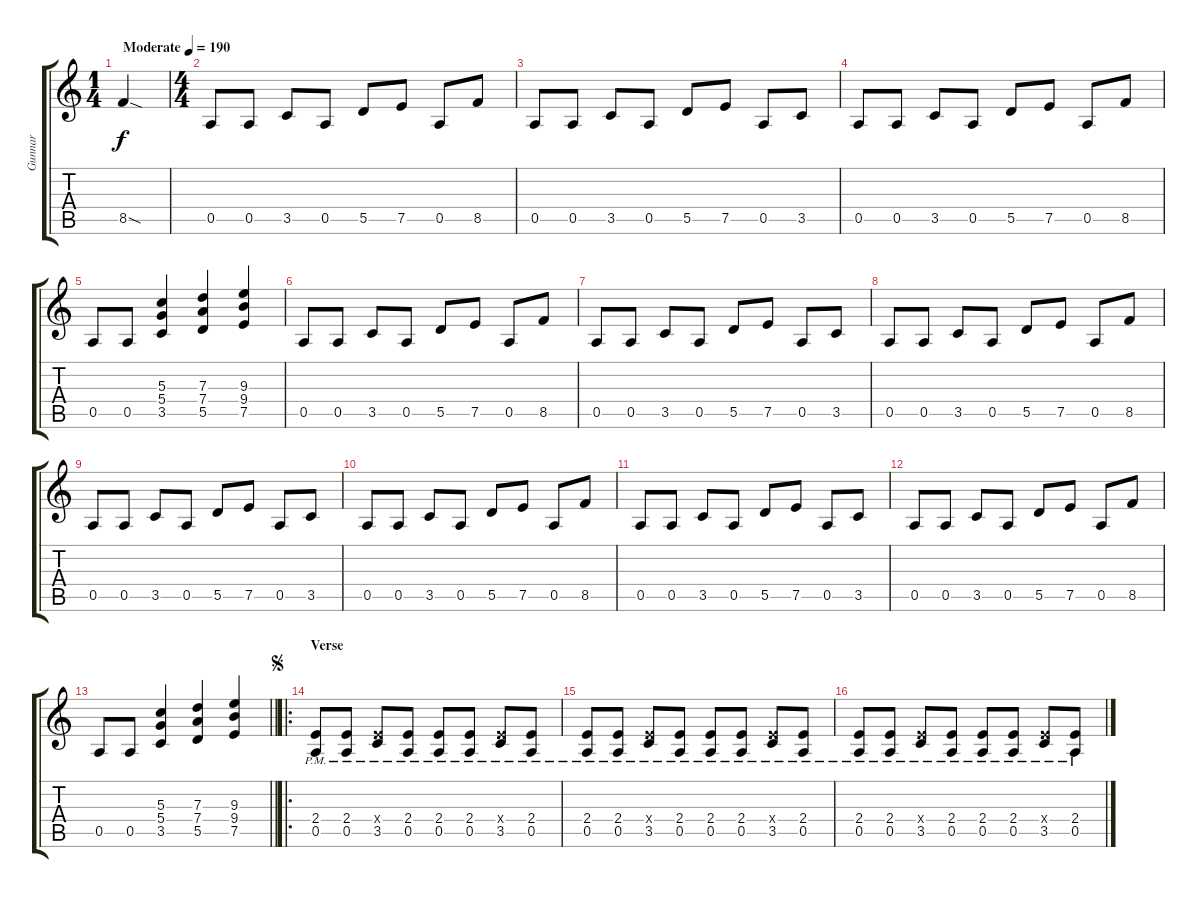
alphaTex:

\track ("Gunnar" "Gunnar") {instrument distortionguitar}
\staff {score tabs}
\tuning (E4 B3 G3 D3 A2 E2) {hide}
\ts (1 4)
\tempo (190 "Moderate")
\clef g2
\ks c
8.5{sod}.4{dy f instrument distortionguitar} |
\ts (4 4)
0.5.8 0.5.8 3.5.8 0.5.8 5.5.8 7.5.8 0.5.8 8.5.8 |
0.5.8 0.5.8 3.5.8 0.5.8 5.5.8 7.5.8 0.5.8 3.5.8 |
0.5.8 0.5.8 3.5.8 0.5.8 5.5.8 7.5.8 0.5.8 8.5.8 |
0.5.8 0.5.8 (5.3 5.4 3.5).4 (7.3 7.4 5.5).4 (9.3 9.4 7.5).4 |
0.5.8 0.5.8 3.5.8 0.5.8 5.5.8 7.5.8 0.5.8 8.5.8 |
0.5.8 0.5.8 3.5.8 0.5.8 5.5.8 7.5.8 0.5.8 3.5.8 |
0.5.8 0.5.8 3.5.8 0.5.8 5.5.8 7.5.8 0.5.8 8.5.8 |
0.5.8 0.5.8 3.5.8 0.5.8 5.5.8 7.5.8 0.5.8 3.5.8 |
0.5.8 0.5.8 3.5.8 0.5.8 5.5.8 7.5.8 0.5.8 8.5.8 |
0.5.8 0.5.8 3.5.8 0.5.8 5.5.8 7.5.8 0.5.8 3.5.8 |
0.5.8 0.5.8 3.5.8 0.5.8 5.5.8 7.5.8 0.5.8 8.5.8 |
\barLineRight lightlight
0.5.8 0.5.8 (5.3 5.4 3.5).4 (7.3 7.4 5.5).4 (9.3 9.4 7.5).4 |
\ro
\section ("" "Verse")
\jump segno
(2.4{pm} 0.5{pm}).8 (2.4{pm} 0.5{pm}).8 (2.4{x} 3.5{pm}).8 (2.4{pm} 0.5{pm}).8 (2.4{pm} 0.5{pm}).8 (2.4{pm} 0.5{pm}).8 (2.4{x} 3.5{pm}).8 (2.4{pm} 0.5{pm}).8 |
(2.4{pm} 0.5{pm}).8 (2.4{pm} 0.5{pm}).8 (2.4{x} 3.5{pm}).8 (2.4{pm} 0.5{pm}).8 (2.4{pm} 0.5{pm}).8 (2.4{pm} 0.5{pm}).8 (2.4{x} 3.5{pm}).8 (2.4{pm} 0.5{pm}).8 |
(2.4{pm} 0.5{pm}).8 (2.4{pm} 0.5{pm}).8 (2.4{x} 3.5{pm}).8 (2.4{pm} 0.5{pm}).8 (2.4{pm} 0.5{pm}).8 (2.4{pm} 0.5{pm}).8 (2.4{x} 3.5{pm}).8 (2.4{pm} 0.5{pm}).8
